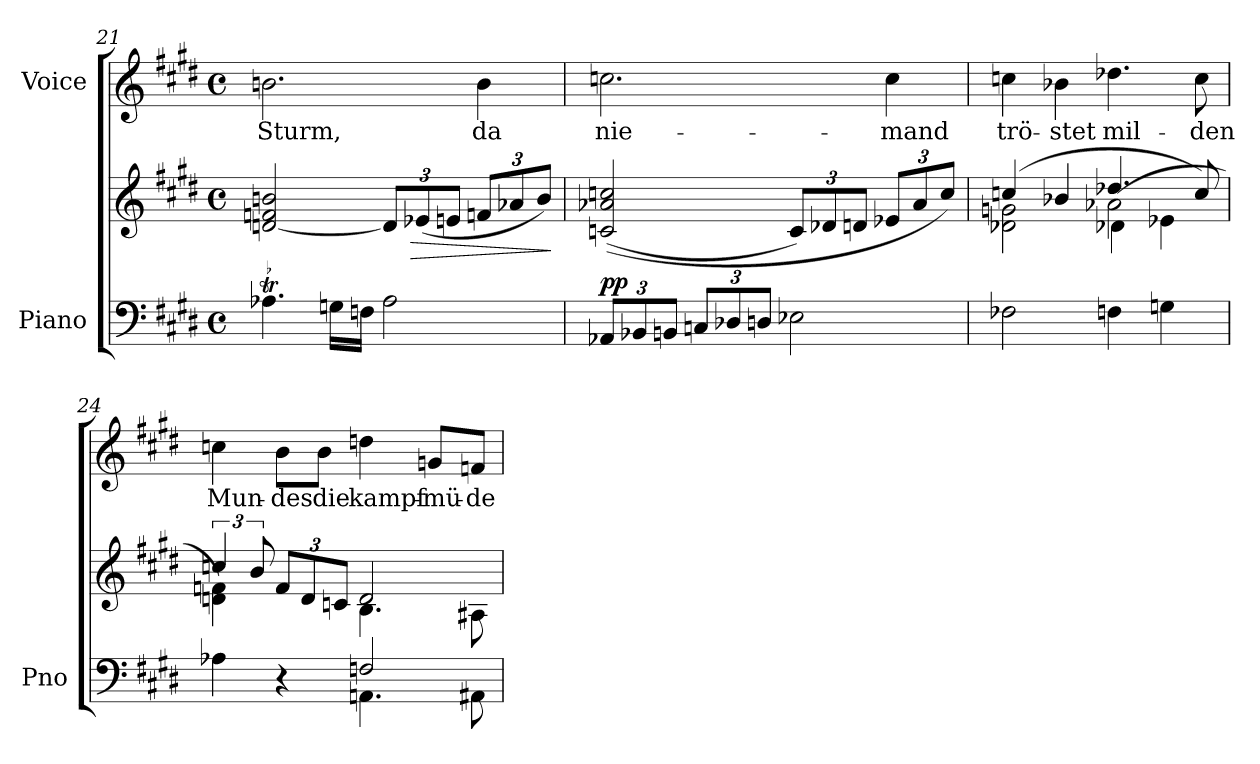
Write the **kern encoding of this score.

**kern	**kern	**dynam	**kern	**text
*part2	*part2	*part2	*part1	*part1
*staff3	*staff2	*staff2/3	*staff1	*staff1
*I"Piano	*	*	*I"Voice	*
*I'Pno	*	*	*	*
*clefF4	*clefG2	*	*clefG2	*
*k[f#c#g#d#]	*k[f#c#g#d#]	*	*k[f#c#g#d#]	*
*M4/4	*M4/4	*	*M4/4	*
*met(c)	*met(c)	*	*met(c)	*
=21	=21	=21	=21	=21
!LO:TR:acc=-	!	!	!	!LO:LY:b
4.A-XT\	[2dn/ 2fn/ 2bn/	.	2.bn\	Sturm,
16Gn\LL	.	.	.	.
16Fn\JJ	.	.	.	.
2A-\	12d/L]	.	.	.
!	!	!LO:HP:b	!	!
.	(<12e-X/	>	.	.
.	12en/J	.	.	.
*	*Xbrackettup	*	*	*
!	!	!	!	!LO:LY:b
.	12fn/L	.	4b\	da
.	12a-X/	.	.	.
.	12b/J)	.	.	.
.	.	]	.	.
!!LO:LB:g=z
=22	=22	=22	=22	=22
*Xbrackettup	*	*	*	*
!	!	!LO:DY:a=2	!	!LO:LY:b
12AA-X/L	(<(2cn/ 2a-X/ 2ccn/	pp	2.ccn\	nie-
12BB-X/	.	.	.	.
12BBn/J	.	.	.	.
12Cn/L	.	.	.	.
12D-X/	.	.	.	.
12Dn/J	.	.	.	.
2E-X\	12c/L)	.	.	.
.	12d-X/	.	.	.
.	12dn/J	.	.	.
!	!	!	!	!LO:LY:b
.	12e-X/L	.	4cc\	-mand
.	12a-/	.	.	.
.	12cc/J)	.	.	.
=23	=23	=23	=23	=23
*	*^	*	*	*
*	*	*^	*	*	*
!	!	!	!	!	!	!LO:LY:b
2F-X\	(4ccn/	2d-X\ 2gn\	2ryy	.	4ccn\	trö-
!	!	!	!	!	!	!LO:LY:b
.	4b-X/	.	.	.	4b-X\	-stet
!	!	!	!	!	!	!LO:LY:b
4Fn\	4.dd-X/	2a-X\	(4d-X\	.	4.dd-X\	mil-
4Gn\	.	.	4e-X\	.	.	.
!	!	!	!	!	!	!LO:LY:b
.	8cc/)	.	.	.	8cc\	-den
*	*v	*v	*v	*	*	*
=24	=24	=24	=24	=24
*^	*	*	*	*
*	*	*brackettup	*	*	*
*	*	*^	*	*	*
!	!	!	!	!	!	!LO:LY:b
4A-X\	2ryy	6ccn/	4dn\ 4fn\)	.	4ccn\	Mun-
.	.	12b/	.	.	.	.
*	*	*Xbrackettup	*	*	*	*
!	!	!	!	!	!	!LO:LY:b
4r	.	12f/L	4ryy	.	8b\L	-des
.	.	12d/	.	.	.	.
!	!	!	!	!	!	!LO:LY:b
.	.	.	.	.	8b\J	die
.	.	12cn/J	.	.	.	.
!	!	!	!	!	!	!LO:LY:b
2Fn/	4.AAn\	2d/	4.B\	.	4ddn\	kampf-
!	!	!	!	!	!	!LO:LY:b
.	.	.	.	.	8gn/L	-mü-
!	!	!	!	!	!	!LO:LY:b
.	8AA#X\	.	8A#X\	.	8fn/J	-de
*v	*v	*	*	*	*	*
*	*v	*v	*	*	*
=	=	=	=	=
*-	*-	*-	*-	*-
